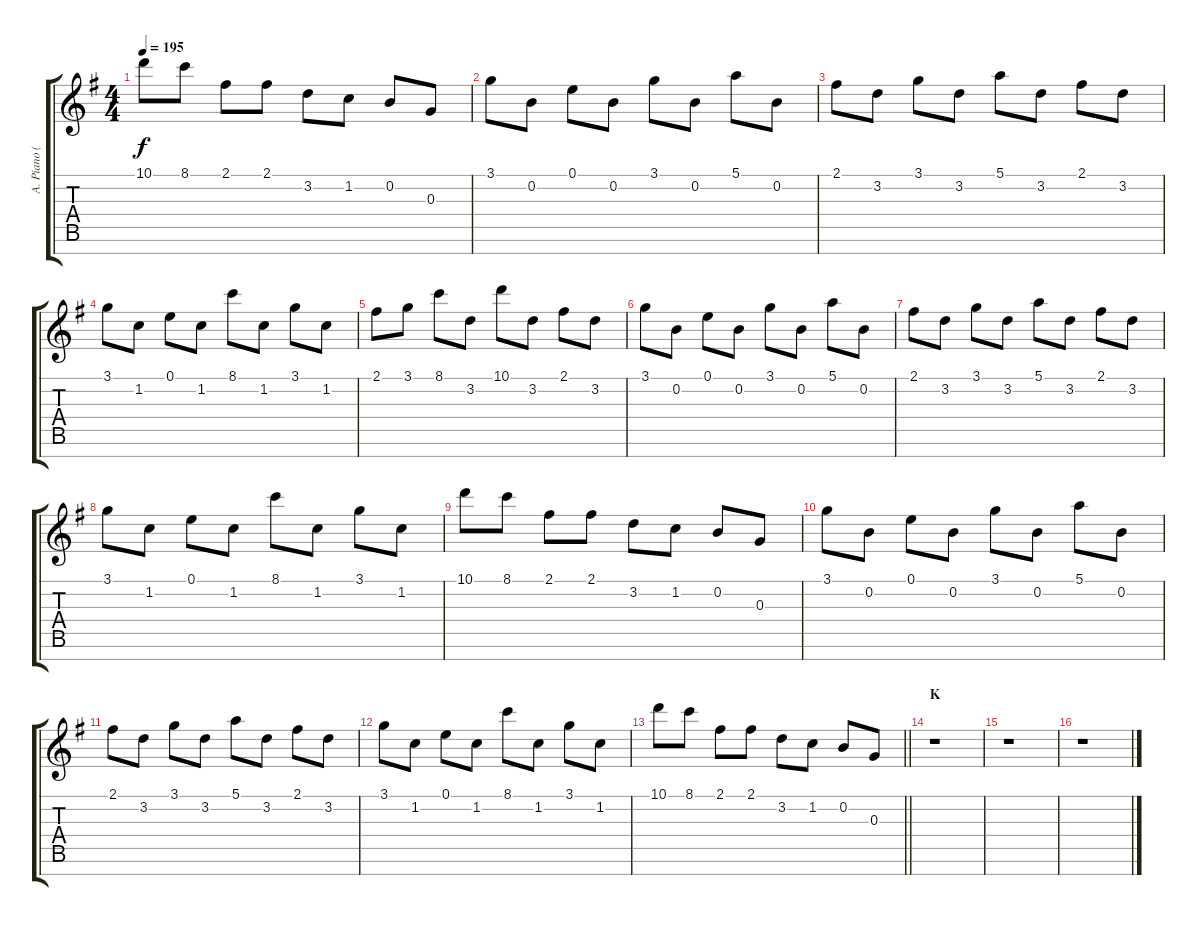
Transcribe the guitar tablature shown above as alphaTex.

\track ("A. Piano (Right Hand)" "A. Piano (") {instrument acousticgrandpiano}
\staff {score tabs}
\tuning (E5 B4 G4 D4 A3 E3 B2) {hide}
\ts (4 4)
\tempo 195
\clef g2
\ks g
10.1.8{dy f} 8.1.8 2.1.8 2.1.8 3.2.8 1.2.8 0.2.8 0.3.8 |
3.1.8 0.2.8 0.1.8 0.2.8 3.1.8 0.2.8 5.1.8 0.2.8 |
2.1.8 3.2.8 3.1.8 3.2.8 5.1.8 3.2.8 2.1.8 3.2.8 |
3.1.8 1.2.8 0.1.8 1.2.8 8.1.8 1.2.8 3.1.8 1.2.8 |
2.1.8 3.1.8 8.1.8 3.2.8 10.1.8 3.2.8 2.1.8 3.2.8 |
3.1.8 0.2.8 0.1.8 0.2.8 3.1.8 0.2.8 5.1.8 0.2.8 |
2.1.8 3.2.8 3.1.8 3.2.8 5.1.8 3.2.8 2.1.8 3.2.8 |
3.1.8 1.2.8 0.1.8 1.2.8 8.1.8 1.2.8 3.1.8 1.2.8 |
10.1.8 8.1.8 2.1.8 2.1.8 3.2.8 1.2.8 0.2.8 0.3.8 |
3.1.8 0.2.8 0.1.8 0.2.8 3.1.8 0.2.8 5.1.8 0.2.8 |
2.1.8 3.2.8 3.1.8 3.2.8 5.1.8 3.2.8 2.1.8 3.2.8 |
3.1.8 1.2.8 0.1.8 1.2.8 8.1.8 1.2.8 3.1.8 1.2.8 |
\barLineRight lightlight
10.1.8 8.1.8 2.1.8 2.1.8 3.2.8 1.2.8 0.2.8 0.3.8 |
\section ("" "K")
r.1 |
r.1 |
r.1
